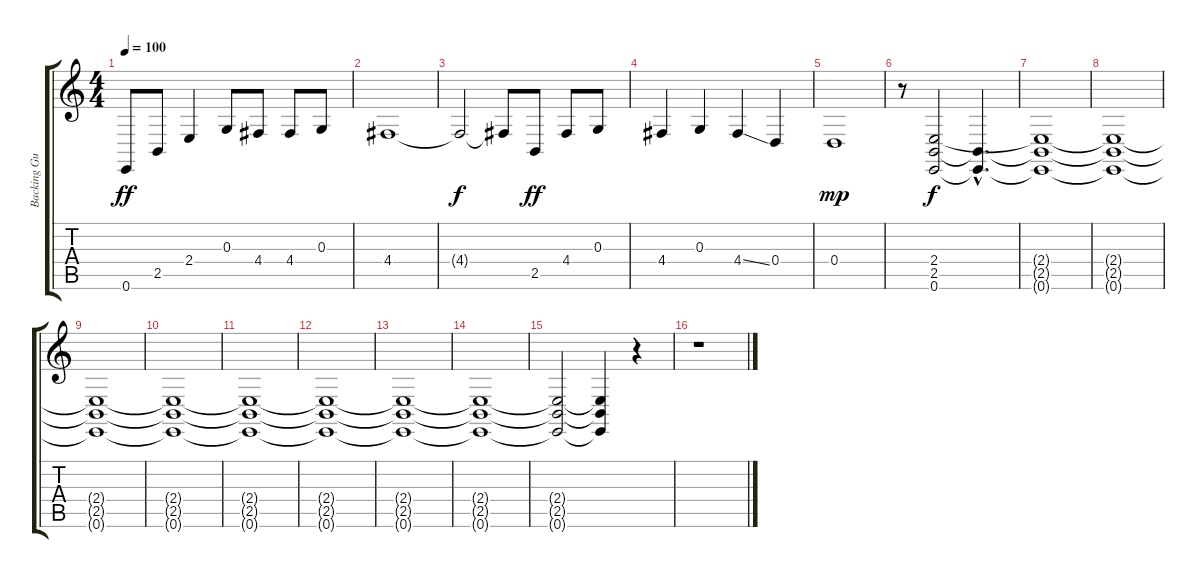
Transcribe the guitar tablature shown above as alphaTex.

\track ("Backing Guitar" "Backing Gu") {instrument sitar}
\staff {score tabs}
\tuning (E4 B3 G3 D3 A2 E2) {hide}
\ts (4 4)
\tempo 100
\clef g2
\ks c
0.6.8{dy ff} 2.5.8 2.4.4 0.3.8 4.4.8 4.4.8 0.3.8 |
4.4.1 |
4.4{t}.2{dy f} 4.4{t}.8 2.5.8{dy ff} 4.4.8 0.3.8 |
4.4.4 0.3.4 4.4{ss}.4 0.4.4 |
0.4.1{dy mp} |
r.8{instrument synthstrings1} (2.4 2.5 0.6).2{dy f} (2.5{hac t} 0.6{hac t}).4{d} |
(2.4{t} 2.5{t} 0.6{t}).1 |
(2.4{t} 2.5{t} 0.6{t}).1 |
(2.4{t} 2.5{t} 0.6{t}).1 |
(2.4{t} 2.5{t} 0.6{t}).1 |
(2.4{t} 2.5{t} 0.6{t}).1 |
(2.4{t} 2.5{t} 0.6{t}).1 |
(2.4{t} 2.5{t} 0.6{t}).1 |
(2.4{t} 2.5{t} 0.6{t}).1 |
(2.4{t} 2.5{t} 0.6{t}).2 (2.4{t} 2.5{t} 0.6{t}).4 r.4 |
r.1
